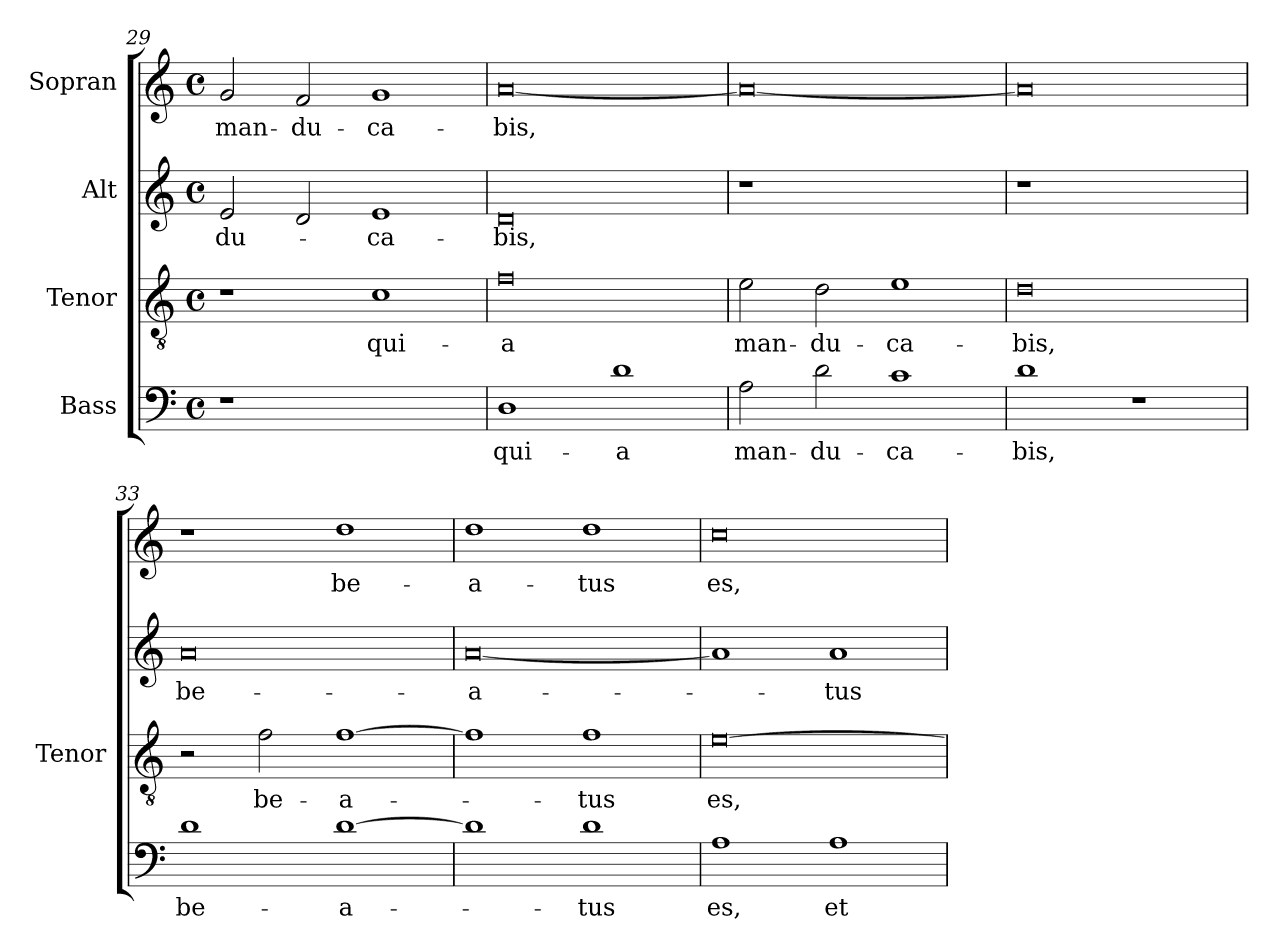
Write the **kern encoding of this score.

**kern	**text	**kern	**text	**kern	**text	**kern	**text
*part4	*part4	*part3	*part3	*part2	*part2	*part1	*part1
*staff4	*staff4	*staff3	*staff3	*staff2	*staff2	*staff1	*staff1
*I"Bass	*	*I"Tenor	*	*I"Alt	*	*I"Sopran	*
*	*	*I'Tenor	*	*	*	*	*
*clefF4	*	*clefGv2	*	*clefG2	*	*clefG2	*
*	*	*ITrd7c12	*	*	*	*	*
*k[]	*	*k[]	*	*k[]	*	*k[]	*
*M4/4	*	*M4/4	*	*M4/4	*	*M4/4	*
*met(c)	*	*met(c)	*	*met(c)	*	*met(c)	*
=29	=29	=29	=29	=29	=29	=29	=29
!LO:N:vis=1	!	!	!	!	!	!	!
!	!	!	!	!	!LO:LY:b:color=#000000	!	!
!	!	!	!	!	!	!	!LO:LY:b:color=#000000
1r	.	1r	.	2ei/	-du-	2gi/	man-
!	!	!	!	!	!	!	!LO:LY:b:color=#000000
.	.	.	.	2di/	.	2fi/	-du-
!	!	!	!LO:LY:b:color=#000000	!	!	!	!
!	!	!	!	!	!LO:LY:b:color=#000000	!	!
!	!	!	!	!	!	!	!LO:LY:b:color=#000000
1ryy	.	1Ci	qui-	1ei	-ca-	1gi	-ca-
!!LO:LB:g=z
=30	=30	=30	=30	=30	=30	=30	=30
!	!LO:LY:b:color=#000000	!	!	!	!	!	!
!	!	!	!LO:LY:b:color=#000000	!	!	!	!
!	!	!	!	!	!LO:LY:b:color=#000000	!	!
!	!	!	!	!	!	!	!LO:LY:b:color=#000000
1Di	qui-	0Fi	-a	0di	-bis,	[<0ai	-bis,
!	!LO:LY:b:color=#000000	!	!	!	!	!	!
1di	-a	.	.	.	.	.	.
=31	=31	=31	=31	=31	=31	=31	=31
!	!LO:LY:b:color=#000000	!	!	!	!	!	!
!	!	!	!LO:LY:b:color=#000000	!LO:N:vis=1	!	!	!
2Ai\	man-	2Ei\	man-	1r	.	0ai_<	.
!	!LO:LY:b:color=#000000	!	!	!	!	!	!
!	!	!	!LO:LY:b:color=#000000	!	!	!	!
2di\	-du-	2Di\	-du-	.	.	.	.
!	!LO:LY:b:color=#000000	!	!	!	!	!	!
!	!	!	!LO:LY:b:color=#000000	!	!	!	!
1ci	-ca-	1Ei	-ca-	1ryy	.	.	.
=32	=32	=32	=32	=32	=32	=32	=32
!	!LO:LY:b:color=#000000	!	!	!	!	!	!
!	!	!	!LO:LY:b:color=#000000	!LO:N:vis=1	!	!	!
1di	-bis,	0Di	-bis,	1r	.	0ai]	.
1r	.	.	.	1ryy	.	.	.
=33	=33	=33	=33	=33	=33	=33	=33
!	!LO:LY:b:color=#000000	!	!	!	!	!	!
!	!	!	!	!	!LO:LY:b:color=#000000	!	!
1di	be-	2r	.	0ai	be-	1r	.
!	!	!	!LO:LY:b:color=#000000	!	!	!	!
.	.	2Fi\	be-	.	.	.	.
!	!LO:LY:b:color=#000000	!	!	!	!	!	!
!	!	!	!LO:LY:b:color=#000000	!	!	!	!
!	!	!	!	!	!	!	!LO:LY:b:color=#000000
[>1di	-a-	[>1Fi	-a-	.	.	1ddi	be-
=34	=34	=34	=34	=34	=34	=34	=34
!	!	!	!	!	!LO:LY:b:color=#000000	!	!
!	!	!	!	!	!	!	!LO:LY:b:color=#000000
1di]	.	1Fi]	.	[<0ai	-a-	1ddi	-a-
!	!LO:LY:b:color=#000000	!	!	!	!	!	!
!	!	!	!LO:LY:b:color=#000000	!	!	!	!
!	!	!	!	!	!	!	!LO:LY:b:color=#000000
1di	-tus	1Fi	-tus	.	.	1ddi	-tus
=35	=35	=35	=35	=35	=35	=35	=35
!	!LO:LY:b:color=#000000	!	!	!	!	!	!
!	!	!	!LO:LY:b:color=#000000	!	!	!	!
!	!	!	!	!	!	!	!LO:LY:b:color=#000000
1Ai	es,	[<0Ei	es,	1ai]	.	0cci	es,
!	!LO:LY:b:color=#000000	!	!	!	!	!	!
!	!	!	!	!	!LO:LY:b:color=#000000	!	!
1Ai	et	.	.	1ai	-tus	.	.
=	=	=	=	=	=	=	=
*-	*-	*-	*-	*-	*-	*-	*-
